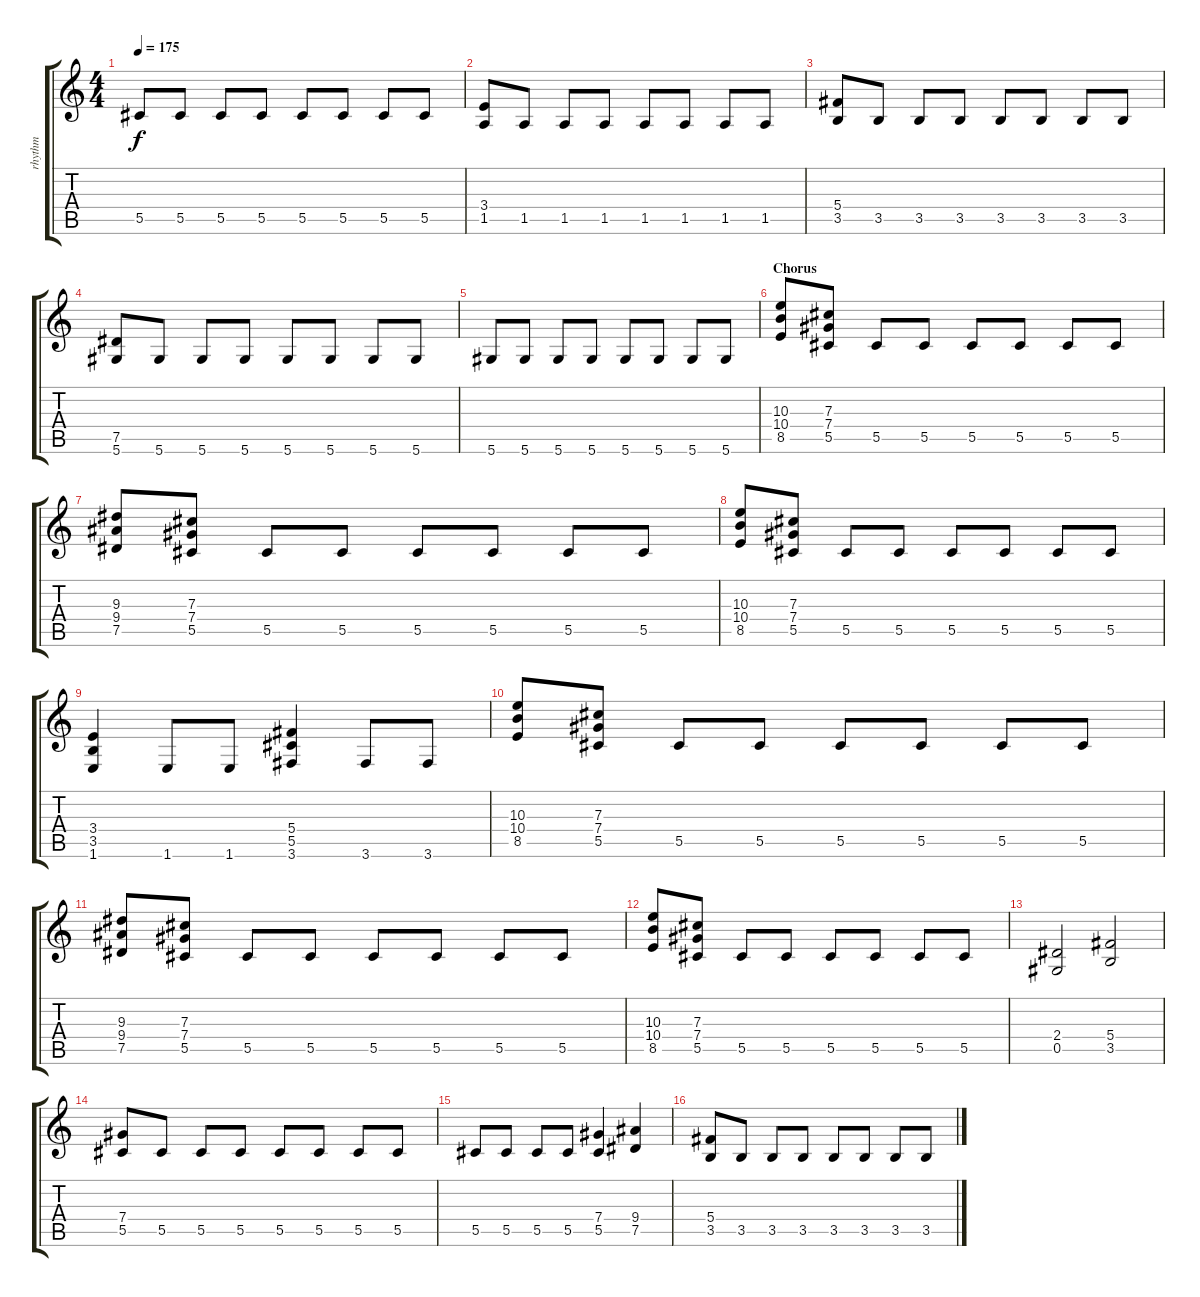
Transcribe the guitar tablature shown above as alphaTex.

\track ("rhythm" "rhythm") {instrument distortionguitar}
\staff {score tabs}
\tuning (Eb4 Bb3 Gb3 Db3 Ab2 Eb2) {hide}
\ts (4 4)
\tempo 175
\clef g2
\ks c
5.5.8{dy f} 5.5.8 5.5.8 5.5.8 5.5.8 5.5.8 5.5.8 5.5.8 |
(3.4 1.5).8 1.5.8 1.5.8 1.5.8 1.5.8 1.5.8 1.5.8 1.5.8 |
(5.4 3.5).8 3.5.8 3.5.8 3.5.8 3.5.8 3.5.8 3.5.8 3.5.8 |
(7.5 5.6).8 5.6.8 5.6.8 5.6.8 5.6.8 5.6.8 5.6.8 5.6.8 |
5.6.8 5.6.8 5.6.8 5.6.8 5.6.8 5.6.8 5.6.8 5.6.8 |
\section ("" "Chorus")
(10.3 10.4 8.5).8 (7.3 7.4 5.5).8 5.5.8 5.5.8 5.5.8 5.5.8 5.5.8 5.5.8 |
(9.3 9.4 7.5).8 (7.3 7.4 5.5).8 5.5.8 5.5.8 5.5.8 5.5.8 5.5.8 5.5.8 |
(10.3 10.4 8.5).8 (7.3 7.4 5.5).8 5.5.8 5.5.8 5.5.8 5.5.8 5.5.8 5.5.8 |
(3.4 3.5 1.6).4 1.6.8 1.6.8 (5.4 5.5 3.6).4 3.6.8 3.6.8 |
(10.3 10.4 8.5).8 (7.3 7.4 5.5).8 5.5.8 5.5.8 5.5.8 5.5.8 5.5.8 5.5.8 |
(9.3 9.4 7.5).8 (7.3 7.4 5.5).8 5.5.8 5.5.8 5.5.8 5.5.8 5.5.8 5.5.8 |
(10.3 10.4 8.5).8 (7.3 7.4 5.5).8 5.5.8 5.5.8 5.5.8 5.5.8 5.5.8 5.5.8 |
(2.4 0.5).2 (5.4 3.5).2 |
(7.4 5.5).8 5.5.8 5.5.8 5.5.8 5.5.8 5.5.8 5.5.8 5.5.8 |
5.5.8 5.5.8 5.5.8 5.5.8 (7.4 5.5).4 (9.4 7.5).4 |
(5.4 3.5).8 3.5.8 3.5.8 3.5.8 3.5.8 3.5.8 3.5.8 3.5.8
